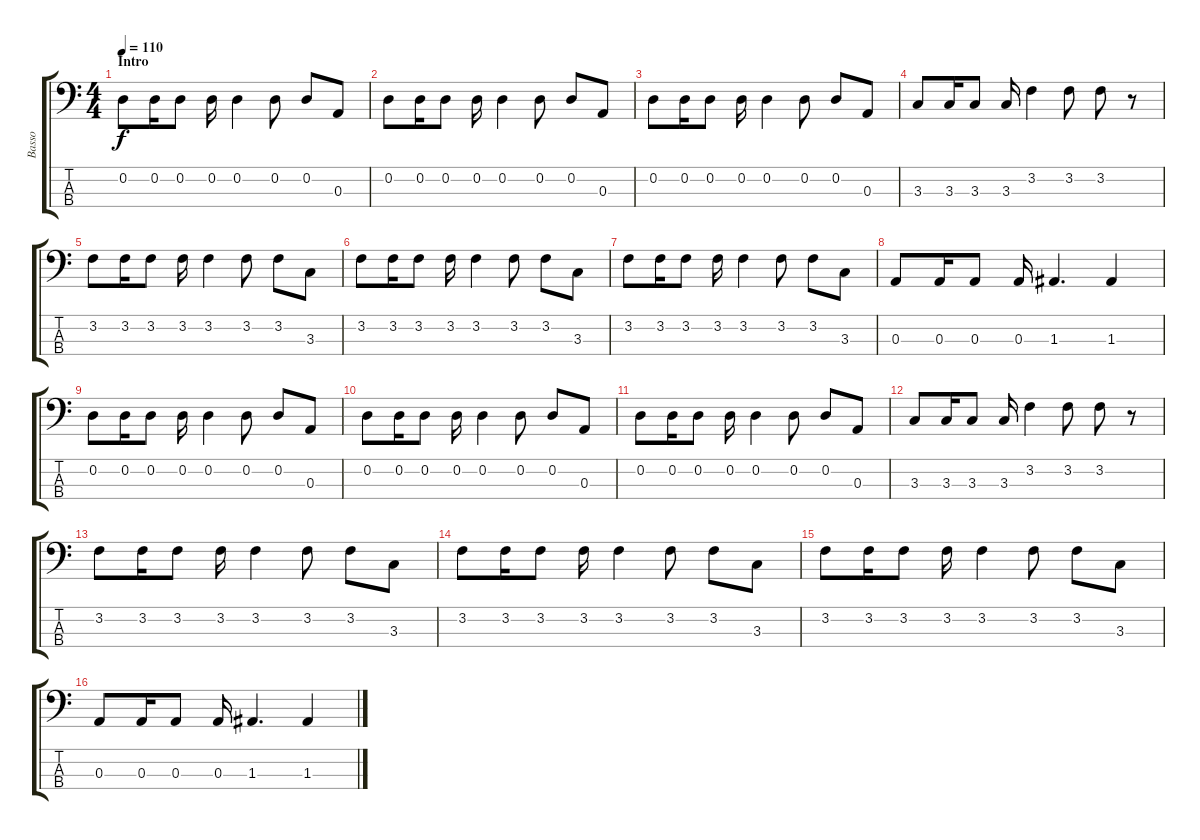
\track ("Basso" "Basso") {instrument electricbassfinger}
\staff {score tabs}
\tuning (G2 D2 A1 E1) {hide}
\ts (4 4)
\section ("" "Intro")
\tempo 110
\clef f4
\ks c
0.2.8{dy f instrument electricbassfinger} 0.2.16 0.2.8 0.2.16 0.2.4 0.2.8 0.2.8 0.3.8 |
0.2.8 0.2.16 0.2.8 0.2.16 0.2.4 0.2.8 0.2.8 0.3.8 |
0.2.8 0.2.16 0.2.8 0.2.16 0.2.4 0.2.8 0.2.8 0.3.8 |
3.3.8 3.3.16 3.3.8 3.3.16 3.2.4 3.2.8 3.2.8 r.8 |
3.2.8 3.2.16 3.2.8 3.2.16 3.2.4 3.2.8 3.2.8 3.3.8 |
3.2.8 3.2.16 3.2.8 3.2.16 3.2.4 3.2.8 3.2.8 3.3.8 |
3.2.8 3.2.16 3.2.8 3.2.16 3.2.4 3.2.8 3.2.8 3.3.8 |
0.3.8 0.3.16 0.3.8 0.3.16 1.3.4{d} 1.3.4 |
0.2.8 0.2.16 0.2.8 0.2.16 0.2.4 0.2.8 0.2.8 0.3.8 |
0.2.8 0.2.16 0.2.8 0.2.16 0.2.4 0.2.8 0.2.8 0.3.8 |
0.2.8 0.2.16 0.2.8 0.2.16 0.2.4 0.2.8 0.2.8 0.3.8 |
3.3.8 3.3.16 3.3.8 3.3.16 3.2.4 3.2.8 3.2.8 r.8 |
3.2.8 3.2.16 3.2.8 3.2.16 3.2.4 3.2.8 3.2.8 3.3.8 |
3.2.8 3.2.16 3.2.8 3.2.16 3.2.4 3.2.8 3.2.8 3.3.8 |
3.2.8 3.2.16 3.2.8 3.2.16 3.2.4 3.2.8 3.2.8 3.3.8 |
0.3.8 0.3.16 0.3.8 0.3.16 1.3.4{d} 1.3.4
